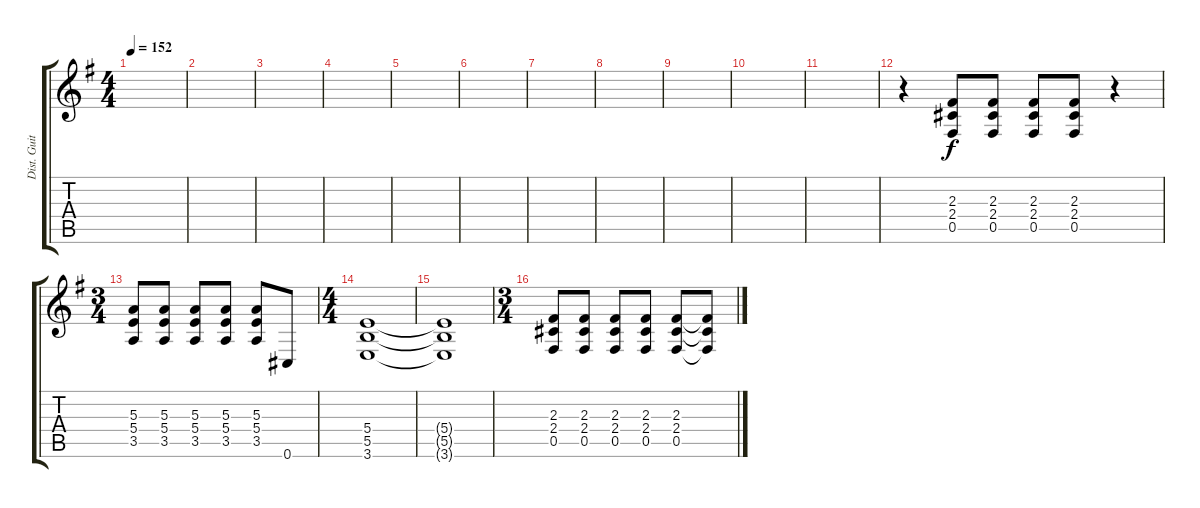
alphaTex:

\track ("Dist. Guitar 2" "Dist. Guit") {instrument distortionguitar}
\staff {score tabs}
\tuning (Db4 Ab3 E3 B2 Gb2 Db2) {hide}
\ts (4 4)
\tempo 152
\clef g2
\ks eminor
|
|
|
|
|
|
|
|
|
|
|
r.4 (2.3 2.4 0.5).8 (2.3 2.4 0.5).8 (2.3 2.4 0.5).8 (2.3 2.4 0.5).8 r.4 |
\ts (3 4)
(5.3 5.4 3.5).8 (5.3 5.4 3.5).8 (5.3 5.4 3.5).8 (5.3 5.4 3.5).8 (5.3 5.4 3.5).8 0.6.8 |
\ts (4 4)
(5.4 5.5 3.6).1 |
(5.4{t} 5.5{t} 3.6{t}).1 |
\ts (3 4)
(2.3 2.4 0.5).8 (2.3 2.4 0.5).8 (2.3 2.4 0.5).8 (2.3 2.4 0.5).8 (2.3 2.4 0.5).8 (2.3{t} 2.4{t} 0.5{t}).8
